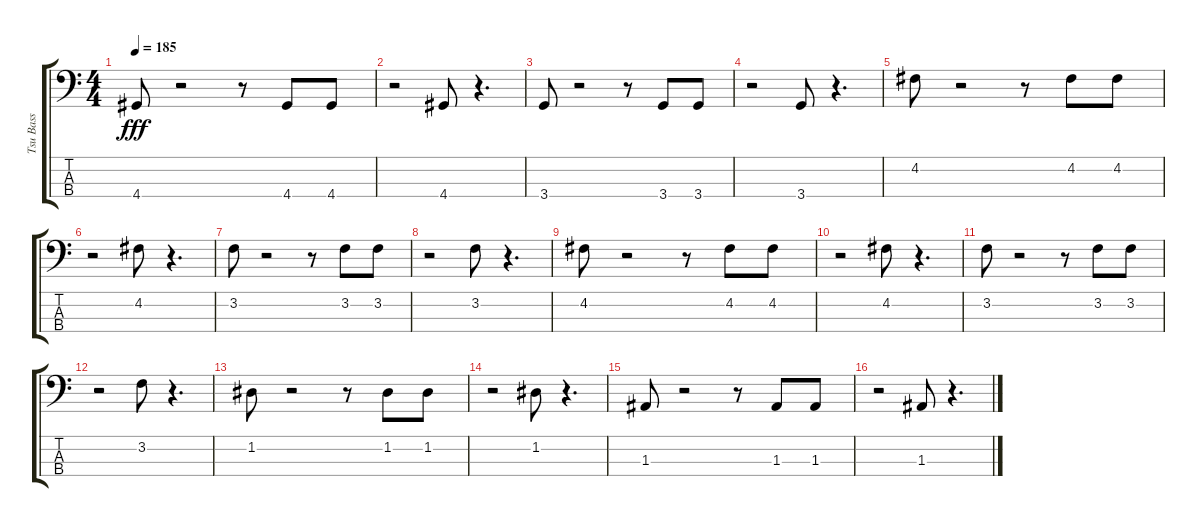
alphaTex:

\track ("Tsu Bass" "Tsu Bass") {instrument fretlessbass}
\staff {score tabs}
\tuning (G2 D2 A1 E1) {hide}
\ts (4 4)
\tempo 185
\clef f4
\ks c
4.4.8{dy fff} r.2 r.8 4.4.8 4.4.8 |
r.2 4.4.8 r.4{d} |
3.4.8 r.2 r.8 3.4.8 3.4.8 |
r.2 3.4.8 r.4{d} |
4.2.8 r.2 r.8 4.2.8 4.2.8 |
r.2 4.2.8 r.4{d} |
3.2.8 r.2 r.8 3.2.8 3.2.8 |
r.2 3.2.8 r.4{d} |
4.2.8 r.2 r.8 4.2.8 4.2.8 |
r.2 4.2.8 r.4{d} |
3.2.8 r.2 r.8 3.2.8 3.2.8 |
r.2 3.2.8 r.4{d} |
1.2.8 r.2 r.8 1.2.8 1.2.8 |
r.2 1.2.8 r.4{d} |
1.3.8 r.2 r.8 1.3.8 1.3.8 |
r.2 1.3.8 r.4{d}
